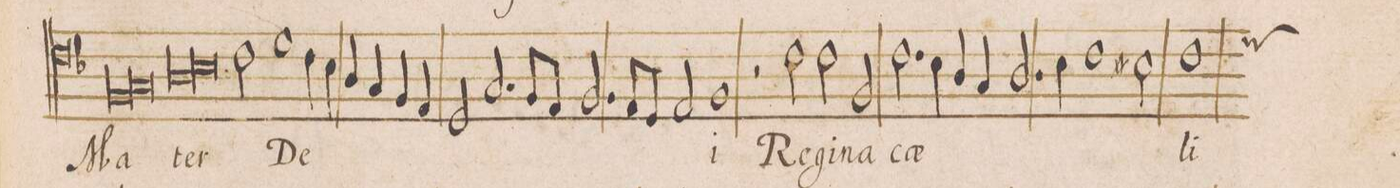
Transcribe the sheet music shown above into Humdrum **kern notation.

**kern	**text
*I"ALTVS	*
*clefC4	*
*k[b-]	*
*met(C|)	*
*M2/1	*
1F	Ma-
1G	.
*Xlig	*
=10-	=10-
*lig	*
1A	-ter
1B-	.
*Xlig	*
=11-	=11-
2c\	.
1d	De-
4c\	.
4B-\	.
=12-	=12-
4A/	.
4G/	.
4F/	.
4E/	.
2D/	.
2.G/	.
=13-	=13-
8F/L	.
8E/J	.
2.F/	.
8E/L	.
8D/J	.
2E/	.
=14-	=14-
1F	-i
2r	.
2c\	Re-
=15-	=15-
2c\	-gi-
2F/	-na
2.c\	cae-
4B-\	.
=16-	=16-
4A/	.
4G/	.
2.A/	.
4B-\	.
1c\	.
=17-	=17-
2Bn\	.
*custos:d	*
1c	-li
=18-	=18-
*lig	*
*-	*-
